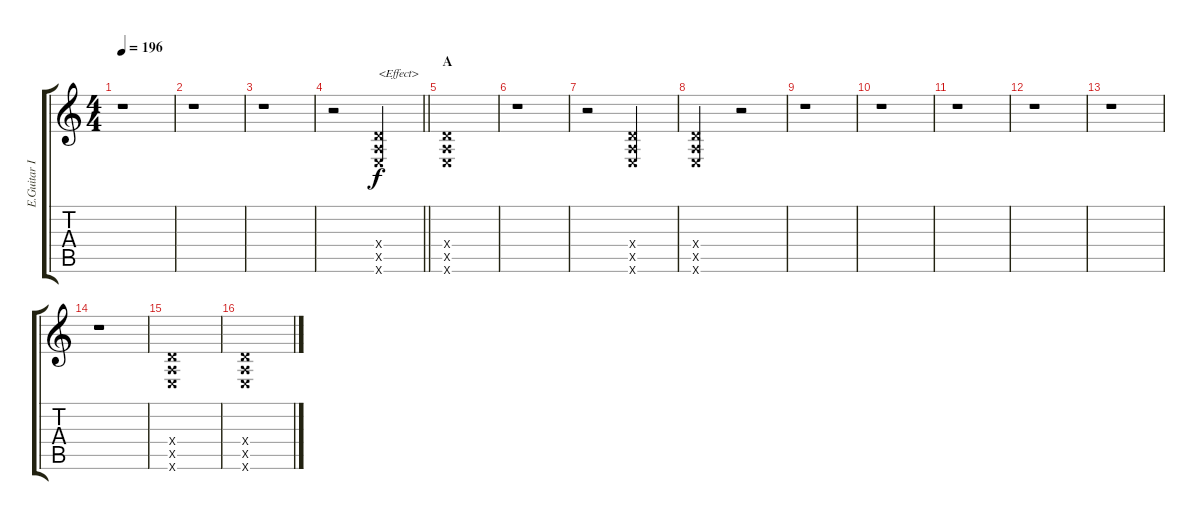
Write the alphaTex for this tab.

\track ("E.Guitar III" "E.Guitar I") {instrument distortionguitar}
\staff {score tabs}
\tuning (E4 B3 G3 D3 A2 E2) {hide}
\ts (4 4)
\tempo 196
\clef g2
\ks c
r.1{dy f} |
r.1 |
r.1 |
\barLineRight lightlight
r.2 (0.4{x} 0.5{x} 0.6{x}).2{txt "<Effect>"} |
\section ("" "A")
(0.4{x} 0.5{x} 0.6{x}).1 |
r.1 |
r.2 (0.4{x} 0.5{x} 0.6{x}).2 |
(0.4{x} 0.5{x} 0.6{x}).2 r.2 |
r.1 |
r.1 |
r.1 |
r.1 |
r.1 |
r.1 |
(0.4{x} 0.5{x} 0.6{x}).1 |
(0.4{x} 0.5{x} 0.6{x}).1
